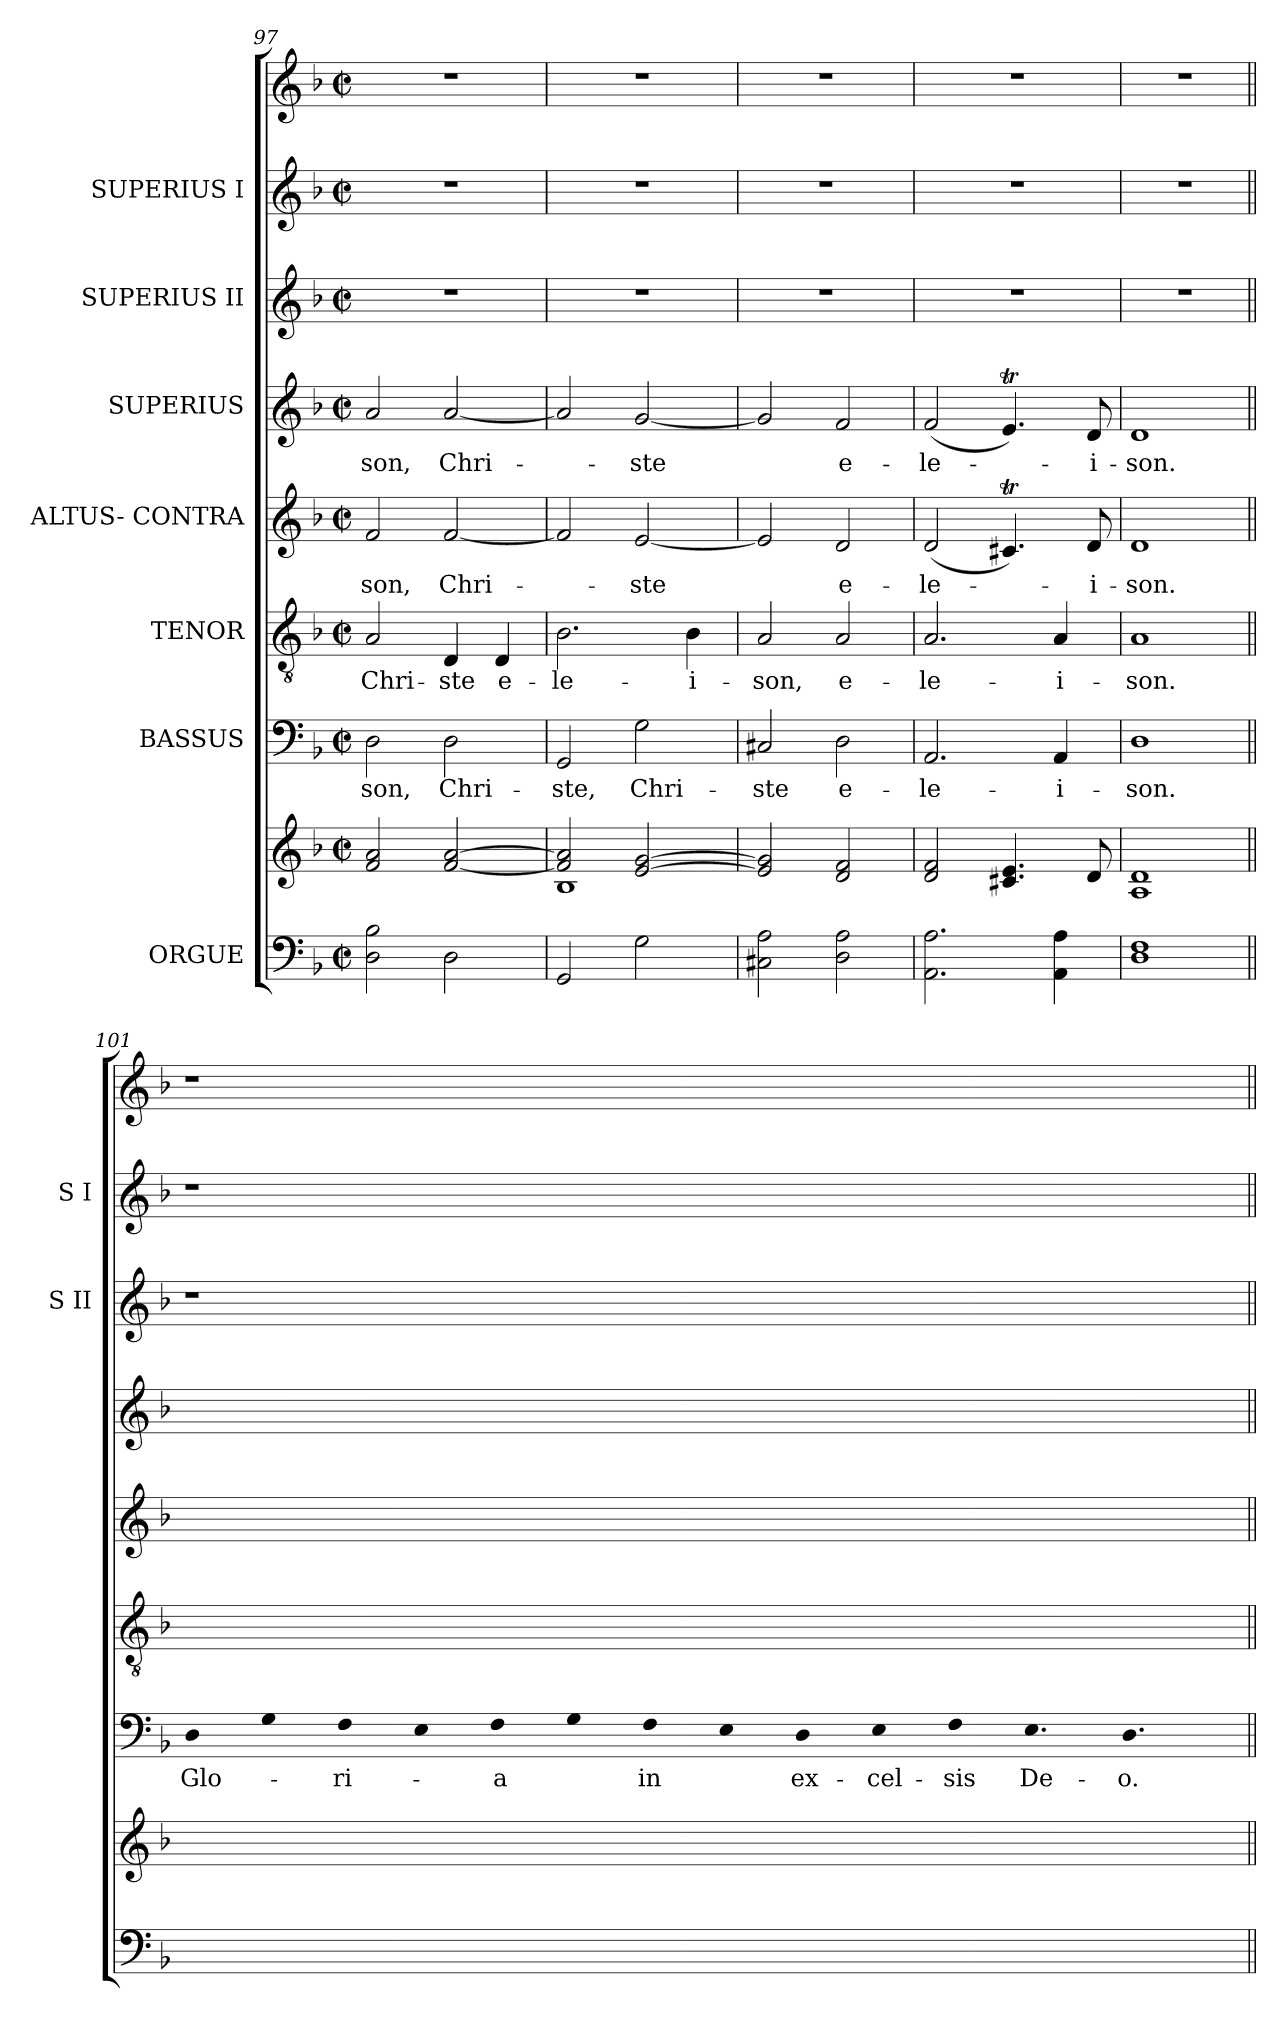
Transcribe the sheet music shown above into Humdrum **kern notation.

**kern	**kern	**kern	**text	**kern	**text	**kern	**text	**kern	**text	**kern	**kern	**kern
*part8	*part8	*part7	*part7	*part6	*part6	*part5	*part5	*part4	*part4	*part3	*part2	*part1
*staff9	*staff8	*staff7	*staff7	*staff6	*staff6	*staff5	*staff5	*staff4	*staff4	*staff3	*staff2	*staff1
*I"ORGUE	*	*I"BASSUS	*	*I"TENOR	*	*I"ALTUS- CONTRA	*	*I"SUPERIUS	*	*I"SUPERIUS II	*I"SUPERIUS I	*
*	*	*	*	*	*	*	*	*	*	*I'S II	*I'S I	*
*clefF4	*clefG2	*clefF4	*	*clefGv2	*	*clefG2	*	*clefG2	*	*clefG2	*clefG2	*clefG2
*k[b-]	*k[b-]	*k[b-]	*	*k[b-]	*	*k[b-]	*	*k[b-]	*	*k[b-]	*k[b-]	*k[b-]
*d:	*d:	*d:	*	*d:	*	*d:	*	*d:	*	*d:	*d:	*d:
*M2/2	*M2/2	*M2/2	*	*M2/2	*	*M2/2	*	*M2/2	*	*M2/2	*M2/2	*M2/2
*met(c|)	*met(c|)	*met(c|)	*	*met(c|)	*	*met(c|)	*	*met(c|)	*	*met(c|)	*met(c|)	*met(c|)
=97	=97	=97	=97	=97	=97	=97	=97	=97	=97	=97	=97	=97
!	!	!	!LO:LY:b	!	!LO:LY:b	!	!LO:LY:b	!	!LO:LY:b	!	!	!
2D\ 2B-\	2f/ 2a/	2D\	-son,	2A/	Chri-	2f/	-son,	2a/	-son,	1r	1r	1r
!	!	!	!LO:LY:b	!	!LO:LY:b	!	!LO:LY:b	!	!LO:LY:b	!	!	!
2D\	[2f/ [2a/	2D\	Chri-	4D/	-ste	[2f/	Chri-	[2a/	Chri-	.	.	.
!	!	!	!	!	!LO:LY:b	!	!	!	!	!	!	!
.	.	.	.	4D/	e-	.	.	.	.	.	.	.
=98	=98	=98	=98	=98	=98	=98	=98	=98	=98	=98	=98	=98
*	*^	*	*	*	*	*	*	*	*	*	*	*
!	!	!	!	!LO:LY:b	!	!LO:LY:b	!	!	!	!	!	!	!
2GG/	2f/] 2a/]	1B-	2GG/	-ste,	2.B-\	-le-	2f/]	.	2a/]	.	1r	1r	1r
!	!	!	!	!LO:LY:b	!	!	!	!LO:LY:b	!	!LO:LY:b	!	!	!
2G\	[>2e/ [>2g/	.	2G\	Chri-	.	.	[2e/	-ste	[2g/	-ste	.	.	.
!	!	!	!	!	!	!LO:LY:b	!	!	!	!	!	!	!
.	.	.	.	.	4B-\	-i-	.	.	.	.	.	.	.
*	*v	*v	*	*	*	*	*	*	*	*	*	*	*
=99	=99	=99	=99	=99	=99	=99	=99	=99	=99	=99	=99	=99
!	!	!	!LO:LY:b	!	!LO:LY:b	!	!	!	!	!	!	!
2C#X\ 2A\	2e/] 2g/]	2C#X/	-ste	2A/	-son,	2e/]	.	2g/]	.	1r	1r	1r
!	!	!	!LO:LY:b	!	!LO:LY:b	!	!LO:LY:b	!	!LO:LY:b	!	!	!
2D\ 2A\	2d/ 2f/	2D\	e-	2A/	e-	2d/	e-	2f/	e-	.	.	.
=100	=100	=100	=100	=100	=100	=100	=100	=100	=100	=100	=100	=100
!	!	!	!LO:LY:b	!	!LO:LY:b	!	!LO:LY:b	!	!LO:LY:b	!	!	!
2.AA\ 2.A\	2d/ 2f/	2.AA/	-le-	2.A/	-le-	(<2d/	-le-	(<2f/	-le-	1r	1r	1r
.	4.c#X/ 4.e/	.	.	.	.	4.c#Xt/)	.	4.et/)	.	.	.	.
!	!	!	!LO:LY:b	!	!LO:LY:b	!	!	!	!	!	!	!
4AA\ 4A\	.	4AA/	-i-	4A/	-i-	.	.	.	.	.	.	.
!	!	!	!	!	!	!	!LO:LY:b	!	!LO:LY:b	!	!	!
.	8d/	.	.	.	.	8d/	-i-	8d/	-i-	.	.	.
=101	=101	=101	=101	=101	=101	=101	=101	=101	=101	=101	=101	=101
!	!	!	!LO:LY:b	!	!LO:LY:b	!	!LO:LY:b	!	!LO:LY:b	!	!	!
1D 1F	1A 1d	1D	-son.	1A	-son.	1d	-son.	1d	-son.	1r	1r	1r
!!LO:PB:g=z
=101X1||	=101X1||	=101X1||	=101X1||	=101X1||	=101X1||	=101X1||	=101X1||	=101X1||	=101X1||	=101X1||	=101X1||	=101X1||
!	!	!LO:N:head=solid	!LO:LY:b	!	!	!	!	!	!	!	!	!
1%14ryy	1ryy	1D	Glo-	1ryy	.	1ryy	.	1ryy	.	1r	1r	1r
!	!	!LO:N:head=solid	!	!	!	!	!	!	!	!	!	!
.	000ryy	1G	.	000ryy	.	000ryy	.	000ryy	.	000ryy	000ryy	000ryy
!	!	!LO:N:head=solid	!LO:LY:b	!	!	!	!	!	!	!	!	!
.	.	1F	-ri-	.	.	.	.	.	.	.	.	.
!	!	!LO:N:head=solid	!	!	!	!	!	!	!	!	!	!
.	.	1E	.	.	.	.	.	.	.	.	.	.
!	!	!LO:N:head=solid	!LO:LY:b	!	!	!	!	!	!	!	!	!
.	.	1F	-a	.	.	.	.	.	.	.	.	.
!	!	!LO:N:head=solid	!	!	!	!	!	!	!	!	!	!
.	.	1G	.	.	.	.	.	.	.	.	.	.
!	!	!LO:N:head=solid	!LO:LY:b	!	!	!	!	!	!	!	!	!
.	.	1F	in	.	.	.	.	.	.	.	.	.
!	!	!LO:N:head=solid	!	!	!	!	!	!	!	!	!	!
.	.	1E	.	.	.	.	.	.	.	.	.	.
!	!	!LO:N:head=solid	!LO:LY:b	!	!	!	!	!	!	!	!	!
.	.	1D	ex-	.	.	.	.	.	.	.	.	.
!	!	!LO:N:head=solid	!LO:LY:b	!	!	!	!	!	!	!	!	!
.	00ryy	1E	-cel-	00ryy	.	00ryy	.	00ryy	.	00ryy	00ryy	00ryy
!	!	!LO:N:head=solid	!LO:LY:b	!	!	!	!	!	!	!	!	!
.	.	1F	-sis	.	.	.	.	.	.	.	.	.
!	!	!LO:N:head=solid	!LO:LY:b	!	!	!	!	!	!	!	!	!
.	.	1.E	De-	.	.	.	.	.	.	.	.	.
!	!	!LO:N:head=solid	!LO:LY:b	!	!	!	!	!	!	!	!	!
.	.	1.D	-o.	.	.	.	.	.	.	.	.	.
.	1ryy	.	.	1ryy	.	1ryy	.	1ryy	.	1ryy	1ryy	1ryy
=||	=||	=||	=||	=||	=||	=||	=||	=||	=||	=||	=||	=||
*-	*-	*-	*-	*-	*-	*-	*-	*-	*-	*-	*-	*-
